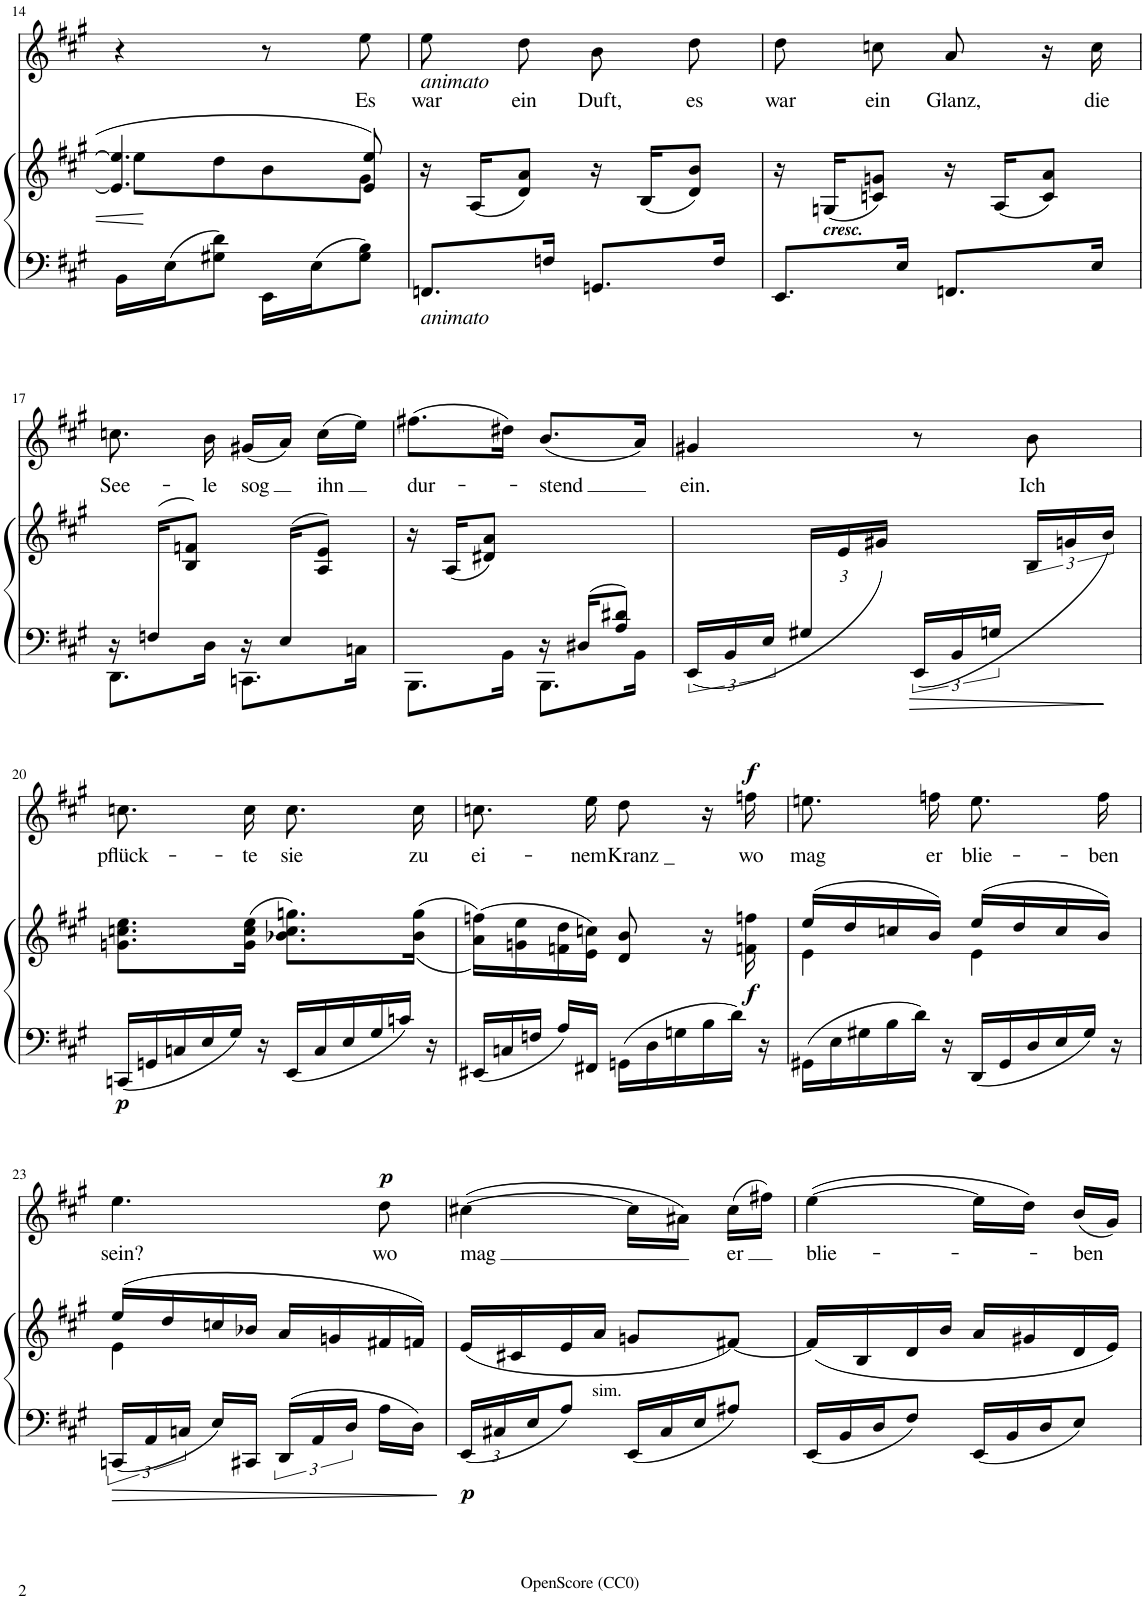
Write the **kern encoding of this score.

**kern	**kern	**dynam	**kern	**text	**dynam
*part2	*part2	*part2	*part1	*part1	*part1
*staff3	*staff2	*staff2/3	*staff1	*staff1	*staff1
*I"Pianoforte	*	*	*I"Singstimme Voice	*	*
*I'Pno	*	*	*	*	*
!!LO:PB:g=z
*clefF4	*clefG2	*	*clefG2	*	*
*k[f#c#g#]	*k[f#c#g#]	*	*k[f#c#g#]	*	*
*M2/4	*M2/4	*	*M2/4	*	*
=14	=14	=14	=14	=14	=14
*	*^	*	*	*	*
16BB\LL	4.e/] 4.ee/]	8ee\L	.	4r	.	.
16E\J	.	.	.	.	.	.
8G#X\ 8d\J	.	8dd\	.	.	.	.
16EE\LL	.	8b\	.	8r	.	.
16E\J	.	.	.	.	.	.
!	!	!	!	!	!LO:LY:b	!
8G#\ 8B\J	8e/ 8ee/	8g#\J	.	8ee\	Es	.
=15	=15	=15	=15	=15	=15	=15
!	!	!	!	!LO:TX:b:i:t=animato	!	!
!LO:TX:b:i:t=animato	!	!	!	!	!	!
!	!	!	!	!	!LO:LY:b	!
*	*v	*v	*	*	*	*
8.FFn/L	16r	.	8ee\	war	.
.	(16A/KL	.	.	.	.
!	!	!	!	!LO:LY:b	!
.	8d/ 8a/J)	.	8dd\	ein	.
16Fn/Jk	.	.	.	.	.
!	!	!	!	!LO:LY:b	!
8.GGn/L	16r	.	8b\	Duft,	.
.	(16B/KL	.	.	.	.
!	!	!	!	!LO:LY:b	!
.	8d/ 8b/J)	.	8dd\	es	.
16F/Jk	.	.	.	.	.
=16	=16	=16	=16	=16	=16
!	!	!	!	!LO:LY:b	!
8.EE/L	16r	.	8dd\	war	.
!	!LO:TX:b:Bi:t=cresc.	!	!	!	!
.	(16Gn/KL	.	.	.	.
!	!	!	!	!LO:LY:b	!
.	8cn/ 8gn/J)	.	8ccn\	ein	.
16E/Jk	.	.	.	.	.
!	!	!	!	!LO:LY:b	!
8.FFn/L	16r	.	8a/	Glanz,	.
.	(16A/KL	.	.	.	.
.	8c/ 8a/J)	.	16r	.	.
!	!	!	!	!LO:LY:b	!
16E/Jk	.	.	16cc\	die	.
!!LO:LB:g=z
=17	=17	=17	=17	=17	=17
*^	*	*	*	*	*
!	!	!	!	!	!LO:LY:b	!
16ryy	8.DD\L	16r	.	8.ccn\	See-	.
(16Fn/KL	.	16ryy	.	.	.	.
8.ryy	.	8B/ 8fn/J)	.	.	.	.
!	!	!	!	!	!LO:LY:b	!
.	16D\Jk	.	.	16b\	-le	.
!	!	!	!	!	!LO:LY:b	!
.	8.CCn\L	16r	.	(16g#X/LL	sog	.
(16E/KL	.	16ryy	.	16a/JJ)	.	.
!	!	!	!	!	!LO:LY:b	!
8ryy	.	8A/ 8e/J)	.	(16cc\LL	ihn	.
.	16Cn\Jk	.	.	16ee\JJ)	.	.
=18	=18	=18	=18	=18	=18	=18
!	!	!	!	!	!LO:LY:b	!
16ryy	8.BBB\L	16r	.	(8.ff#X\L	dur-	.
.	.	(16A/KL	.	.	.	.
.	.	8d#X/ 8a/J)	.	.	.	.
.	16BB\Jk	.	.	16dd#X\Jk)	.	.
!	!	!	!	!	!LO:LY:b	!
.	8.BBB\L	16r	.	(8.b/L	-stend	.
16D#X/KL	.	8.ryy	.	.	.	.
8A/ 8d#X/J	.	.	.	.	.	.
.	16BB\Jk	.	.	16a/Jk)	.	.
=19	=19	=19	=19	=19	=19	=19
*	*	*^	*	*	*	*
!	!	!	!	!	!	!LO:LY:b	!
*v	*v	*	*	*	*	*	*
(<24EE/LL	2ryy	6ryy	.	4g#X/	ein.	.
24BB/	.	.	.	.	.	.
24E/JJ	.	.	.	.	.	.
*Xbrackettup	*	*	*	*	*	*
24G#X/LL	.	.	.	.	.	.
12ryy	.	24e/	.	.	.	.
!	!	!	!LO:HP:b	!	!	!
.	.	24g#X/JJ)	>	.	.	.
*brackettup	*	*	*	*	*	*
(24EE/LL	.	8ryy	.	8r	.	.
24BB/	.	.	.	.	.	.
24Gn/JJ	.	.	.	.	.	.
!	!	!	!	!	!LO:LY:b	!
8ryy	.	24B/LL	.	8b\	Ich	.
.	.	24gn/	.	.	.	.
.	.	24b/JJ)	]	.	.	.
!!LO:LB:g=z
=20	=20	=20	=20	=20	=20	=20
!	!	!	!LO:DY:b=2	!	!LO:LY:b	!
*	*v	*v	*	*	*	*
24CCn/LL	8.gn\ 8.ccn\ 8.ee\L	p	8.ccn\	pflück-	.
24GGn/	.	.	.	.	.
24Cn/	.	.	.	.	.
24E/	.	.	.	.	.
24G#/JJ	.	.	.	.	.
!	!	!	!	!LO:LY:b	!
.	(16g\ 16cc\ 16ee\Jk	.	16cc\	-te	.
24r	.	.	.	.	.
*Xbrackettup	*	*	*	*	*
!	!	!	!	!LO:LY:b	!
24EE/LL	8.b-X\ 8.cc\ 8.ggn\L)	.	8.cc\	sie	.
24C/	.	.	.	.	.
24E/	.	.	.	.	.
24G#/	.	.	.	.	.
24cn/JJ	.	.	.	.	.
!	!	!	!	!LO:LY:b	!
.	((<16b-\ 16gg\Jk	.	16cc\	zu	.
24r	.	.	.	.	.
=21	=21	=21	=21	=21	=21
*brackettup	*	*	*	*	*
!	!	!	!	!LO:LY:b	!
24EE#X/LL	(16a\ 16ffn\LL))	.	8.ccn\	ei-	.
24Cn/	.	.	.	.	.
.	16gn\ 16ee\	.	.	.	.
24Fn/JJ	.	.	.	.	.
16A/LL	16fn\ 16dd\	.	.	.	.
!	!	!	!	!LO:LY:b	!
16FF#X/JJ	16e\ 16ccn\JJ)	.	16ee\	-nem	.
*Xbrackettup	*	*	*	*	*
!	!	!	!	!LO:LY:b	!
24GGn\LL	8d/ 8b/	.	8dd\	Kranz _	.
24D\	.	.	.	.	.
24Gn\	.	.	.	.	.
24B\	16r	.	16r	.	.
24d\JJ	.	.	.	.	.
!	!	!LO:DY:b	!	!LO:LY:b	!LO:DY:a
.	16fn\ 16ffn\	f	16ffn\	wo	f
24r	.	.	.	.	.
=22	=22	=22	=22	=22	=22
*Xtuplet	*	*	*	*	*
*	*^	*	*	*	*
!	!	!	!	!	!LO:LY:b	!
24GG#X\LL	(16ee/LL	4e\	.	8.een\	mag	.
24E\	.	.	.	.	.	.
.	16dd/	.	.	.	.	.
24G#X\	.	.	.	.	.	.
24B\	16ccn/	.	.	.	.	.
24d\JJ	.	.	.	.	.	.
!	!	!	!	!	!LO:LY:b	!
.	16b/JJ)	.	.	16ffn\	er	.
24r	.	.	.	.	.	.
!	!	!	!	!	!LO:LY:b	!
24DD/LL	(16ee/LL	4e\	.	8.ee\	blie-	.
24GG#/	.	.	.	.	.	.
.	16dd/	.	.	.	.	.
24D/	.	.	.	.	.	.
24E/	16cc/	.	.	.	.	.
24G#/JJ	.	.	.	.	.	.
!	!	!	!	!	!LO:LY:b	!
.	16b/JJ)	.	.	16ff\	-ben	.
24r	.	.	.	.	.	.
!!LO:LB:g=z
=23	=23	=23	=23	=23	=23	=23
*tuplet	*	*	*	*	*	*
*brackettup	*	*	*	*	*	*
!	!	!	!	!	!LO:LY:b	!
24CCn/LL	(16ee/LL	4e\	.	4.ee\	sein?	.
24AA/	.	.	.	.	.	.
.	16dd/	.	.	.	.	.
24Cn/JJ	.	.	.	.	.	.
16E/LL	16ccn/	.	.	.	.	.
16CC#X/JJ	16b-X/JJ	.	.	.	.	.
24DD/LL	16a/LL	4ryy	.	.	.	.
24AA/	.	.	.	.	.	.
.	16gn/	.	.	.	.	.
24D/JJ	.	.	.	.	.	.
!	!	!	!	!	!LO:LY:b	!LO:DY:a
16A\LL	16f#X/	.	.	8dd\	wo	p
16D\JJ	16fn/JJ)	.	.	.	.	.
*	*v	*v	*	*	*	*
=24	=24	=24	=24	=24	=24
*Xbrackettup	*	*	*	*	*
!	!	!LO:DY:b=2	!	!LO:LY:b	!
24EE/LL	(16e/LL	p	([4cc#X\	mag	.
24C#X/	.	.	.	.	.
.	16c#X/	.	.	.	.
24E/J	.	.	.	.	.
8A/J	16e/	.	.	.	.
.	16a/JJ	.	.	.	.
*Xtuplet	*	*	*	*	*
!LO:TX:a:t=sim.	!	!	!	!	!
24EE/LL	8gn/L	.	16cc#\LL]	.	.
24C#/	.	.	.	.	.
.	.	.	16a#X\JJ)	.	.
24E/J	.	.	.	.	.
!	!	!	!	!LO:LY:b	!
8A#X/J	[8f#X/J)	.	(16cc#\LL	er	.
.	.	.	16ff#X\JJ)	.	.
=25	=25	=25	=25	=25	=25
!	!	!	!	!LO:LY:b	!
24EE/LL	(16f#/LL]	.	([4ee\	blie-	.
24BB/	.	.	.	.	.
.	16B/	.	.	.	.
24D/J	.	.	.	.	.
8F#/J	16d/	.	.	.	.
.	16b/JJ	.	.	.	.
24EE/LL	16a/LL	.	16ee\LL]	.	.
24BB/	.	.	.	.	.
.	16g#X/	.	16dd\JJ)	.	.
24D/J	.	.	.	.	.
!	!	!	!	!LO:LY:b	!
8E/J	16d/	.	(16b/LL	-ben	.
.	16e/JJ)	.	16g#/JJ)	.	.
=	=	=	=	=	=
*-	*-	*-	*-	*-	*-
